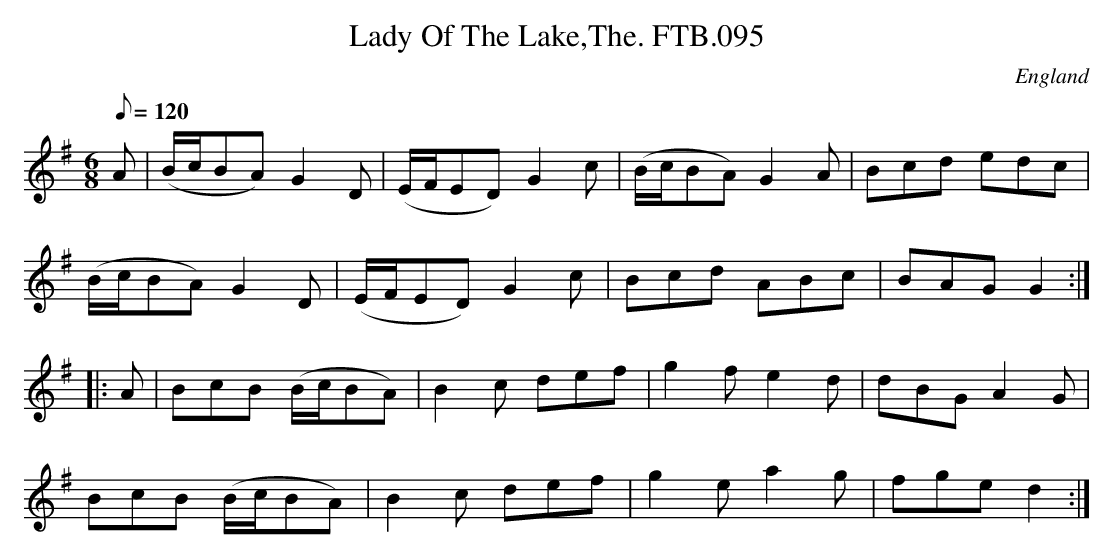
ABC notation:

X:1
T:Lady Of The Lake,The. FTB.095
M:6/8
L:1/8
Q:120
O:England
K:G major
A|(B/c/BA) G2D|(E/F/ED) G2c|(B/c/BA)G2A|Bcd edc|
(B/c/BA) G2D|(E/F/ED) G2c|Bcd ABc|BAGG2:|
|:A|BcB (B/c/BA)|B2c def|g2fe2d|dBGA2G|
BcB (B/c/BA)|B2c def|g2ea2g|fged2:|
